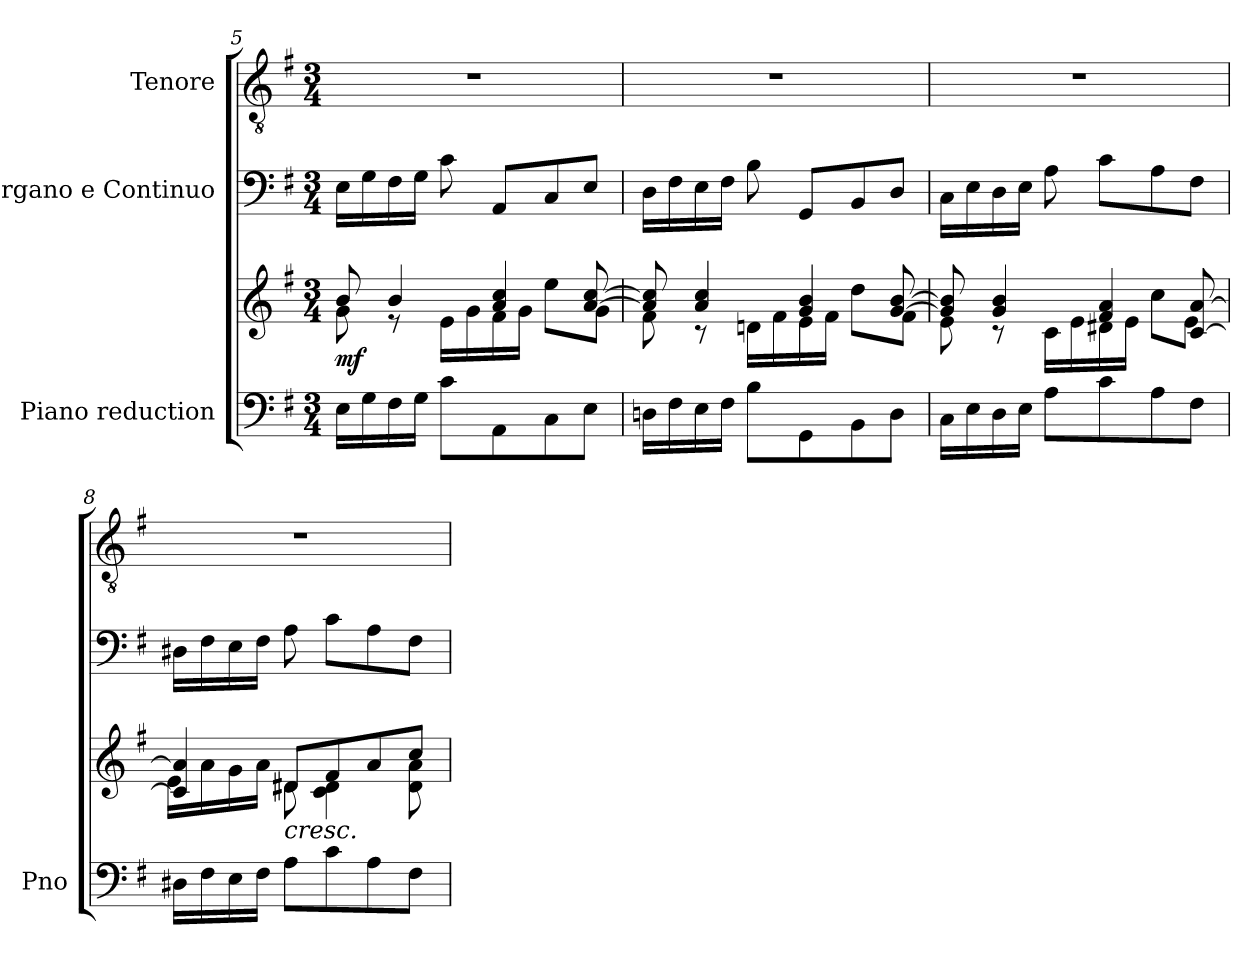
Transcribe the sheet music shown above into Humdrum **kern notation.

**kern	**kern	**dynam	**kern	**kern
*part3	*part3	*part3	*part2	*part1
*staff4	*staff3	*staff3/4	*staff2	*staff1
*I"Piano reduction	*	*	*I"Organo e Continuo	*I"Tenore
*I'Pno	*	*	*	*
*clefF4	*clefG2	*	*clefF4	*clefGv2
*k[f#]	*k[f#]	*	*k[f#]	*k[f#]
*M3/4	*M3/4	*	*M3/4	*M3/4
=5	=5	=5	=5	=5
*	*^	*	*	*
!	!	!	!LO:DY:b	!	!
16E\LL	8b/	8g\	mf	16E\LL	2.r
16G\	.	.	.	16G\	.
16F#\	4b/	8r	.	16F#\	.
16G\JJ	.	.	.	16G\JJ	.
8c\L	.	16e\LL	.	8c\	.
.	.	16g\	.	.	.
8AA\	4a/ 4cc/	16f#\	.	8AA/L	.
.	.	16g\JJ	.	.	.
8C\	.	8ee\L	.	8C/	.
8E\J	[8a/ [8cc/	8g\J	.	8E/J	.
!!LO:LB:g=z
=6	=6	=6	=6	=6	=6
16Dn\LL	8a/] 8cc/]	8f#\	.	16D\LL	2.r
16F#\	.	.	.	16F#\	.
16E\	4a/ 4cc/	8r	.	16E\	.
16F#\JJ	.	.	.	16F#\JJ	.
8B\L	.	16dn\LL	.	8B\	.
.	.	16f#\	.	.	.
8GG\	4g/ 4b/	16e\	.	8GG/L	.
.	.	16f#\JJ	.	.	.
8BB\	.	8dd\L	.	8BB/	.
8D\J	[8g/ [8b/	8f#\J	.	8D/J	.
=7	=7	=7	=7	=7	=7
16C\LL	8g/] 8b/]	8e\	.	16C\LL	2.r
16E\	.	.	.	16E\	.
16D\	4g/ 4b/	8r	.	16D\	.
16E\JJ	.	.	.	16E\JJ	.
8A\L	.	16c\LL	.	8A\	.
.	.	16e\	.	.	.
8c\	4f#/ 4a/	16d#X\	.	8c\L	.
.	.	16e\JJ	.	.	.
8A\	.	8cc\L	.	8A\	.
8F#\J	[<8c/ [8a/	8e\J	.	8F#\J	.
=8	=8	=8	=8	=8	=8
16D#X\LL	4c/] 4a/]	16e\LL	.	16D#X\LL	2.r
16F#\	.	16a\	.	16F#\	.
16E\	.	16g\	.	16E\	.
16F#\JJ	.	16a\JJ	.	16F#\JJ	.
!	!LO:TX:b:i:t=cresc.	!	!	!	!
8A\L	8d#X/L	8d#\	.	8A\	.
8c\	8f#/	4c\ 4d#\	.	8c\L	.
8A\	8a/	.	.	8A\	.
8F#\J	8cc/J	8d#\ 8a\	.	8F#\J	.
*	*v	*v	*	*	*
=	=	=	=	=
*-	*-	*-	*-	*-
